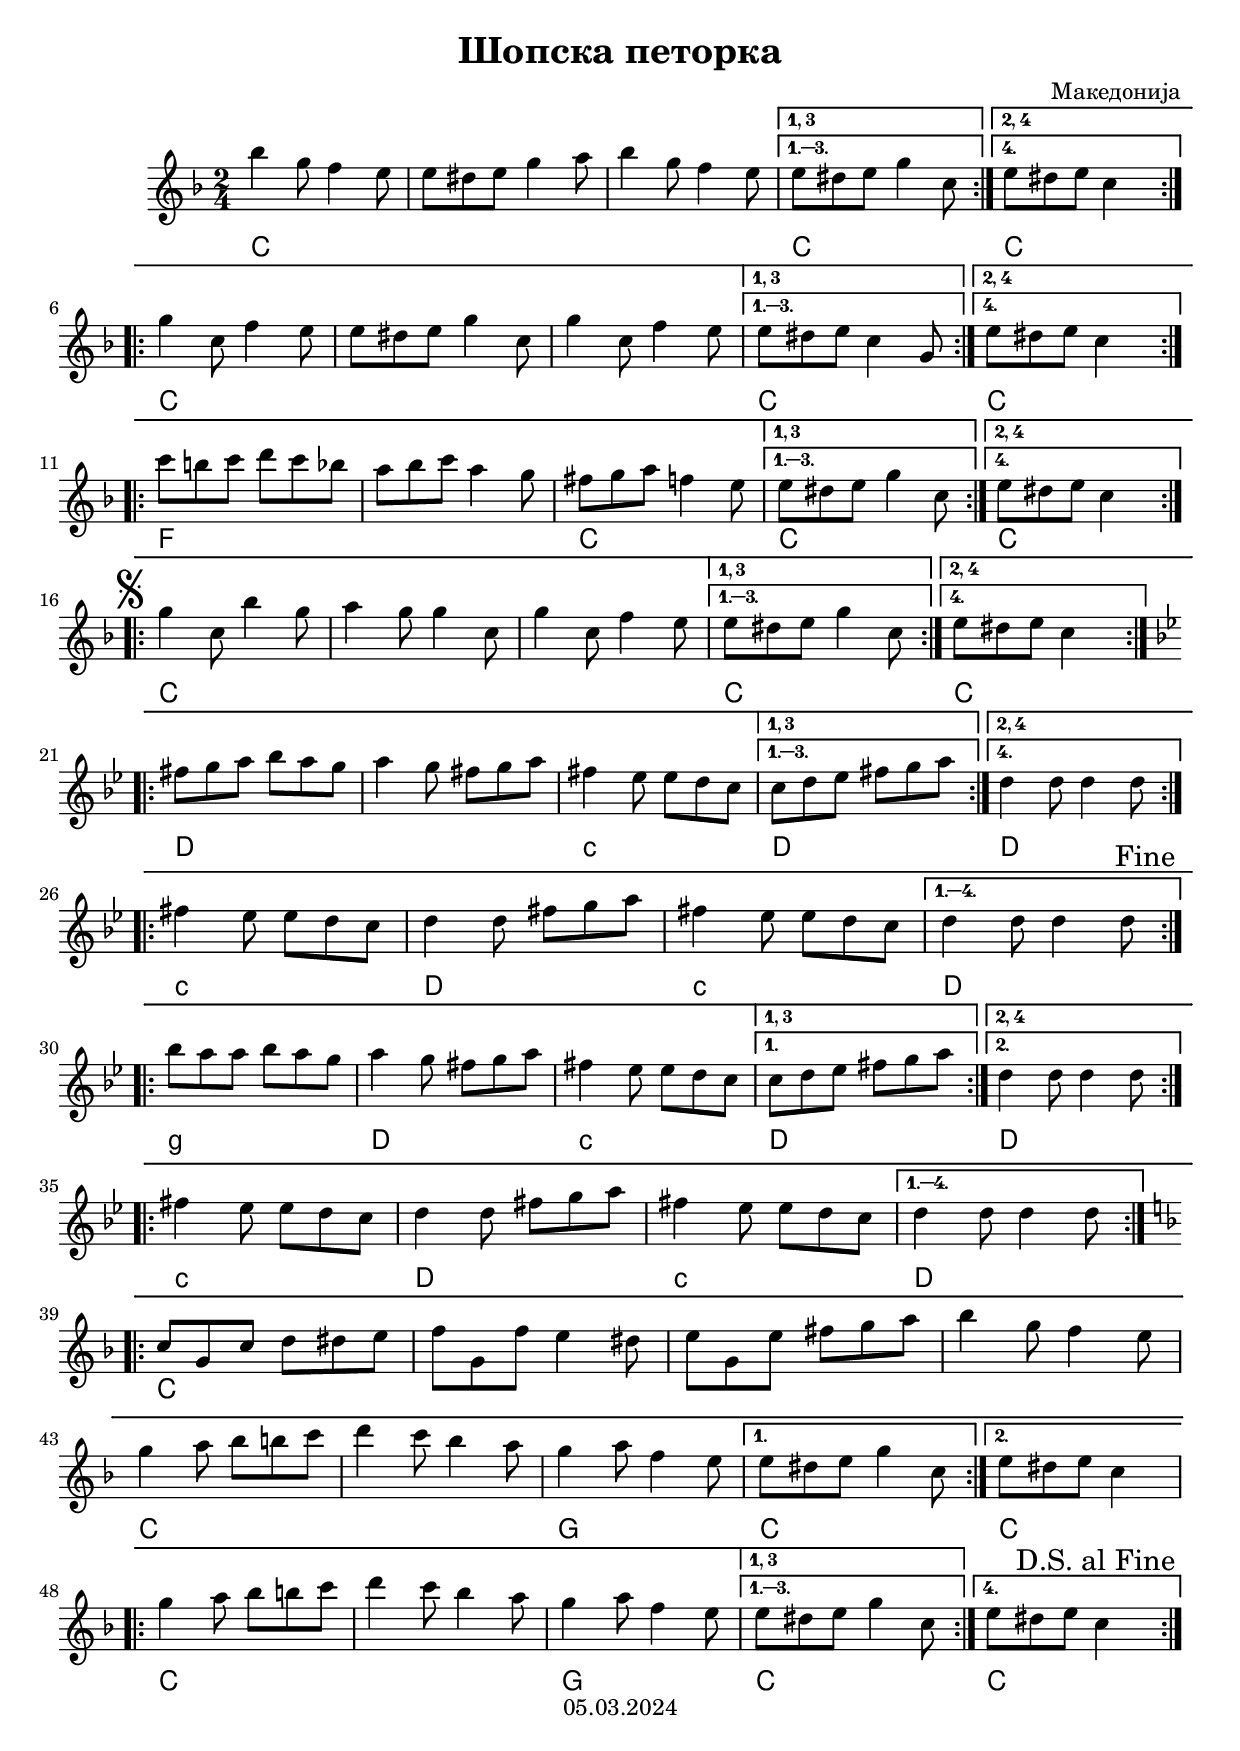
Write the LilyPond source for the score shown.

\version "2.16.2"
\include "deutsch.ly"
melody = \relative c''' {
  \time 2/4
  \key f \major
  \set tupletSpannerDuration = #(ly:make-moment 1 4)
  \override TupletNumber #'transparent = ##t
  \override TupletBracket #'transparent = ##t

  \repeat volta 4 {
    \times 2/3 {
      b4 g8 f4 e8 |
      e8 dis e g4 a8 |
      b4 g8 f4 e8 |
    }
  }
  \alternative {{
      \set Score.repeatCommands = #'((volta "1, 3"))
      \times 2/3 { e8 dis e g4 c,8 } |
    }{
      \set Score.repeatCommands = #'((volta "2, 4") end-repeat)
      \times 2/3 { e8 dis e } c4 |
      \set Score.repeatCommands = #'(end-repeat)
  }}
  \break

  \repeat volta 4 {
    \times 2/3 {
      g'4 c,8 f4 e8 |
      e8 dis e g4 c,8 |
      g'4 c,8 f4 e8 | }
  }
  \alternative {{
      \set Score.repeatCommands = #'((volta "1, 3"))
      \times 2/3 { e8 dis e c4 g8 } |
    }{
      \set Score.repeatCommands = #'((volta "2, 4") end-repeat)
      \times 2/3 { e'8 dis e } c4  |
      \set Score.repeatCommands = #'(end-repeat)
  }}
  \break

  \repeat volta 4 {
    \times 2/3 {
      c'8 h c d c b |
      a8 b8 c a4 g8 |
      fis8 g a f4 e8 | }
  }
  \alternative {{
      \set Score.repeatCommands = #'((volta "1, 3"))
      \times 2/3 { e8 dis e g4 c,8 } |
    }{
      \set Score.repeatCommands = #'((volta "2, 4") end-repeat)
      \times 2/3 { e8 dis e } c4  |
      \set Score.repeatCommands = #'(end-repeat)
  }}
  \break

  \mark \markup { \musicglyph "scripts.segno" }
  \repeat volta 4 {
    \times 2/3 {
      g'4 c,8 b'4 g8 |
      a4 g8 g4 c,8 |
      g'4 c,8 f4 e8 | }
  }
  \alternative {{
      \set Score.repeatCommands = #'((volta "1, 3"))
      \times 2/3 { e8 dis e g4 c,8 } |
    }{
      \set Score.repeatCommands = #'((volta "2, 4") end-repeat)
      \times 2/3 { e8 dis e } c4  |
      \set Score.repeatCommands = #'(end-repeat)
  }}
  \break


  \key g \minor
  \repeat volta 4 {
    \times 2/3 {
      fis8 g a b a g |
      a4 g8 fis g a |
      fis4 es8 es d c | }
  }
  \alternative {{
      \set Score.repeatCommands = #'((volta "1, 3"))
      \times 2/3 { c d es fis g a } |
    }{
      \set Score.repeatCommands = #'((volta "2, 4") end-repeat)
      \times 2/3 { d,4 d8 d4 d8 } |
      \set Score.repeatCommands = #'(end-repeat)
  }}
  \break

  \repeat volta 4 {
    \times 2/3 {
      fis4 es8 es d c |
      d4 d8 fis g a |
      fis4 es8 es d c | }
  }
  \alternative {{
     \times 2/3 { d4 d8 d4 d8 } |
      \set Score.repeatCommands = #'(end-repeat)
    }
  }
  \once \override Score.RehearsalMark #'break-visibility = #begin-of-line-invisible
  \once \override Score.RehearsalMark #'self-alignment-X = #right
  \mark \markup { "Fine" }
  \break

  \repeat volta 2 {
    \times 2/3 {
      b'8 a a b a g |
      a4 g8 fis g a |
      fis4 es8 es d c | }
  }
  \alternative {{
      \set Score.repeatCommands = #'((volta "1, 3"))
      \times 2/3 { c d es fis g a } |
    }{
      \set Score.repeatCommands = #'((volta "2, 4") end-repeat)
      \times 2/3 { d,4 d8 d4 d8 } |
      \set Score.repeatCommands = #'(end-repeat)
  }}
  \break

  \repeat volta 4 {
    \times 2/3 {
      fis4 es8 es d c |
      d4 d8 fis g a |
      fis4 es8 es d c | }
  }
  \alternative {{
     \times 2/3 { d4 d8 d4 d8 } |
      \set Score.repeatCommands = #'(end-repeat)
    }
  }
  \break

  \key f \major
  \repeat volta 2 {
    \times 2/3 {
      c8 g c d8 dis e8 |
      f8 g, f' e4 dis8 |
      e8 g, e' fis8 g a |
      b4 g8 f4 e8 |
    }
    \break
    \times 2/3 {
      g4 a8 b8 h c |
      d4 c8 b4 a8 |
      g4 a8 f4 e8 |
    }
  }
  \alternative {
    {
      \times 2/3 { e8 dis e g4 c,8 | }
    }
    {
      \times 2/3 { e8 dis e } c4 |
    }
  }
  \break

  \repeat volta 4 {
    \times 2/3 {
      g'4 a8 b8 h c |
      d4 c8 b4 a8 |
      g4 a8 f4 e8 | }
  }
  \alternative {{
      \set Score.repeatCommands = #'((volta "1, 3"))
      \times 2/3 { e8 dis e g4 c,8 } |
    }{
      \set Score.repeatCommands = #'((volta "2, 4") end-repeat)
      \times 2/3 { e8 dis e  } c4  |
      \set Score.repeatCommands = #'(end-repeat)
  }}
  \once \override Score.RehearsalMark #'break-visibility = #begin-of-line-invisible
  \once \override Score.RehearsalMark #'self-alignment-X = #right
  \mark \markup { "D.S. al Fine" }
}
harmonies = \chords {
  \germanChords
  \set chordNameLowercaseMinor = ##t

  c2 | s2 | s2 |
  c2 | c2 |

  c2 | s2 | s2 |
  c2 | c2 |

  f2 | s2 | c2 |
  c2 | c2 |

  c2 | s2 | s2 |
  c2 | c2 |

  d2 | s2 | c2:m
  d2 | d2 |

  c2:m | d2 | c2:m | d2 |

  g2:m | d2 | c2:m |
  d2 | d2 |

  c2:m | d2 | c2:m | d2 |

  c2 | s2 | s2 | s2 |
  c2 | s2 | g2 |
  c2 | c2 |

  c2 | s2 | g2 |
  c2 | c2 |
}

\header {
  title = "Шопска петорка"
  composer = "Македонија"
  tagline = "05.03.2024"
}
\score {
  <<
    \new Staff  \melody
    \new ChordNames \harmonies
  >>
}
